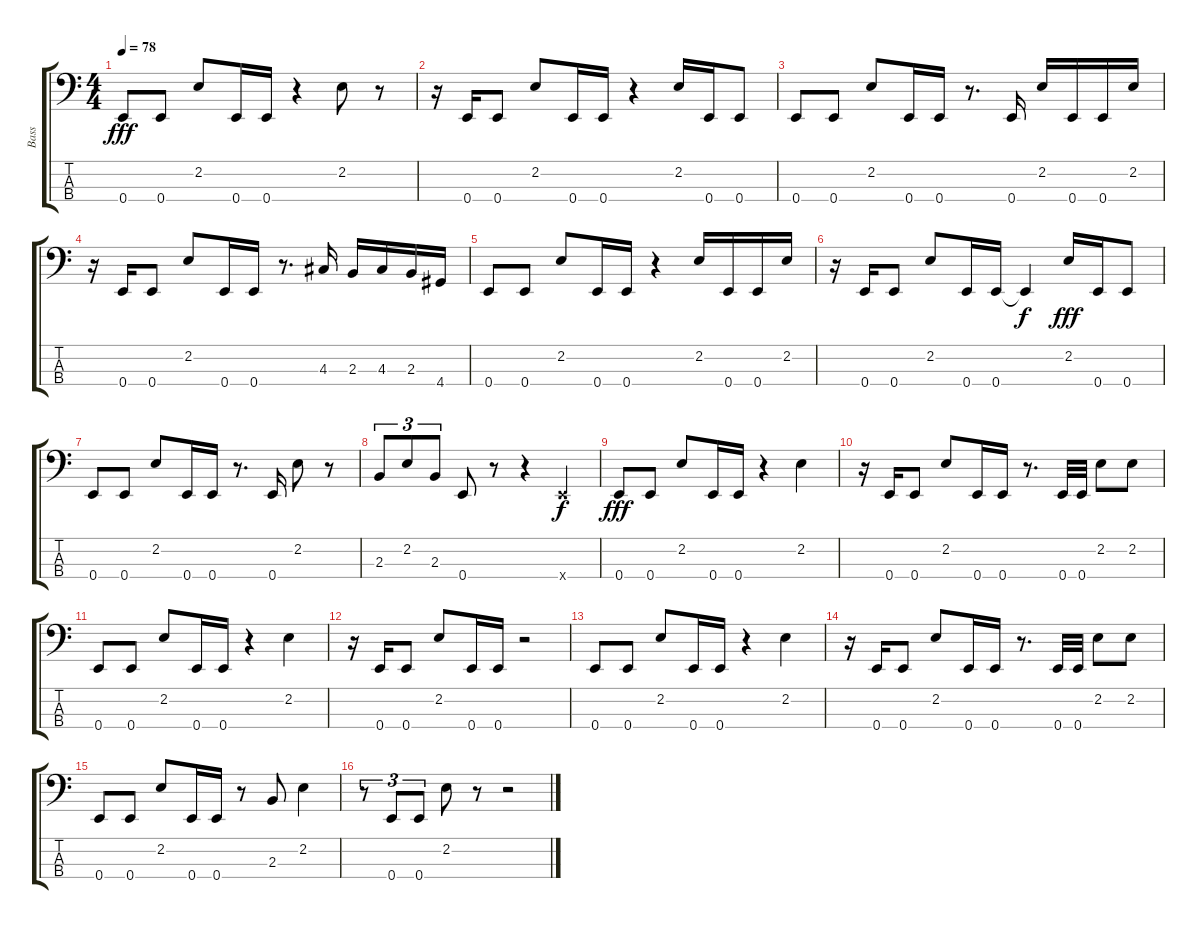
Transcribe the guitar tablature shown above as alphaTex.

\track ("Bass" "Bass") {instrument electricbassfinger}
\staff {score tabs}
\tuning (G2 D2 A1 E1) {hide}
\ts (4 4)
\tempo 78
\clef f4
\ks c
0.4.8{dy fff} 0.4.8 2.2.8 0.4.16 0.4.16 r.4 2.2.8 r.8 |
r.16 0.4.16 0.4.8 2.2.8 0.4.16 0.4.16 r.4 2.2.16 0.4.16 0.4.8 |
0.4.8 0.4.8 2.2.8 0.4.16 0.4.16 r.8{d} 0.4.16 2.2.16 0.4.16 0.4.16 2.2.16 |
r.16 0.4.16 0.4.8 2.2.8 0.4.16 0.4.16 r.8{d} 4.3.16 2.3.16 4.3.16 2.3.16 4.4.16 |
0.4.8 0.4.8 2.2.8 0.4.16 0.4.16 r.4 2.2.16 0.4.16 0.4.16 2.2.16 |
r.16 0.4.16 0.4.8 2.2.8 0.4.16 0.4.16 0.4{t}.4{dy f} 2.2.16{dy fff} 0.4.16 0.4.8 |
0.4.8 0.4.8 2.2.8 0.4.16 0.4.16 r.8{d} 0.4.16 2.2.8 r.8 |
2.3.8{tu (3 2)} 2.2.8{tu (3 2)} 2.3.8{tu (3 2)} 0.4.8 r.8 r.4 0.4{x}.4{dy f} |
0.4.8{dy fff} 0.4.8 2.2.8 0.4.16 0.4.16 r.4 2.2.4 |
r.16 0.4.16 0.4.8 2.2.8 0.4.16 0.4.16 r.8{d} 0.4.32 0.4.32 2.2.8 2.2.8 |
0.4.8 0.4.8 2.2.8 0.4.16 0.4.16 r.4 2.2.4 |
r.16 0.4.16 0.4.8 2.2.8 0.4.16 0.4.16 r.2 |
0.4.8 0.4.8 2.2.8 0.4.16 0.4.16 r.4 2.2.4 |
r.16 0.4.16 0.4.8 2.2.8 0.4.16 0.4.16 r.8{d} 0.4.32 0.4.32 2.2.8 2.2.8 |
0.4.8 0.4.8 2.2.8 0.4.16 0.4.16 r.8 2.3.8 2.2.4 |
r.8{tu (3 2)} 0.4.8{tu (3 2)} 0.4.8{tu (3 2)} 2.2.8 r.8 r.2
